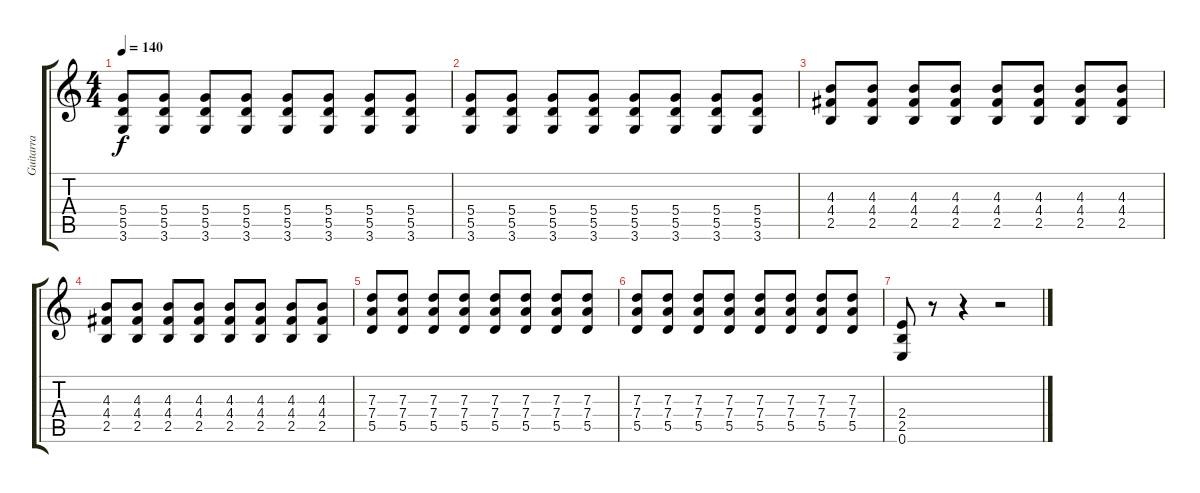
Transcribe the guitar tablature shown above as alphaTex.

\track ("Guitarra" "Guitarra") {instrument distortionguitar}
\staff {score tabs}
\tuning (E4 B3 G3 D3 A2 E2) {hide}
\ts (4 4)
\tempo 140
\clef g2
\ks c
(5.4 5.5 3.6).8{dy f} (5.4 5.5 3.6).8 (5.4 5.5 3.6).8 (5.4 5.5 3.6).8 (5.4 5.5 3.6).8 (5.4 5.5 3.6).8 (5.4 5.5 3.6).8 (5.4 5.5 3.6).8 |
(5.4 5.5 3.6).8 (5.4 5.5 3.6).8 (5.4 5.5 3.6).8 (5.4 5.5 3.6).8 (5.4 5.5 3.6).8 (5.4 5.5 3.6).8 (5.4 5.5 3.6).8 (5.4 5.5 3.6).8 |
(4.3 4.4 2.5).8 (4.3 4.4 2.5).8 (4.3 4.4 2.5).8 (4.3 4.4 2.5).8 (4.3 4.4 2.5).8 (4.3 4.4 2.5).8 (4.3 4.4 2.5).8 (4.3 4.4 2.5).8 |
(4.3 4.4 2.5).8 (4.3 4.4 2.5).8 (4.3 4.4 2.5).8 (4.3 4.4 2.5).8 (4.3 4.4 2.5).8 (4.3 4.4 2.5).8 (4.3 4.4 2.5).8 (4.3 4.4 2.5).8 |
(7.3 7.4 5.5).8 (7.3 7.4 5.5).8 (7.3 7.4 5.5).8 (7.3 7.4 5.5).8 (7.3 7.4 5.5).8 (7.3 7.4 5.5).8 (7.3 7.4 5.5).8 (7.3 7.4 5.5).8 |
(7.3 7.4 5.5).8 (7.3 7.4 5.5).8 (7.3 7.4 5.5).8 (7.3 7.4 5.5).8 (7.3 7.4 5.5).8 (7.3 7.4 5.5).8 (7.3 7.4 5.5).8 (7.3 7.4 5.5).8 |
(2.4 2.5 0.6).8 r.8 r.4 r.2
